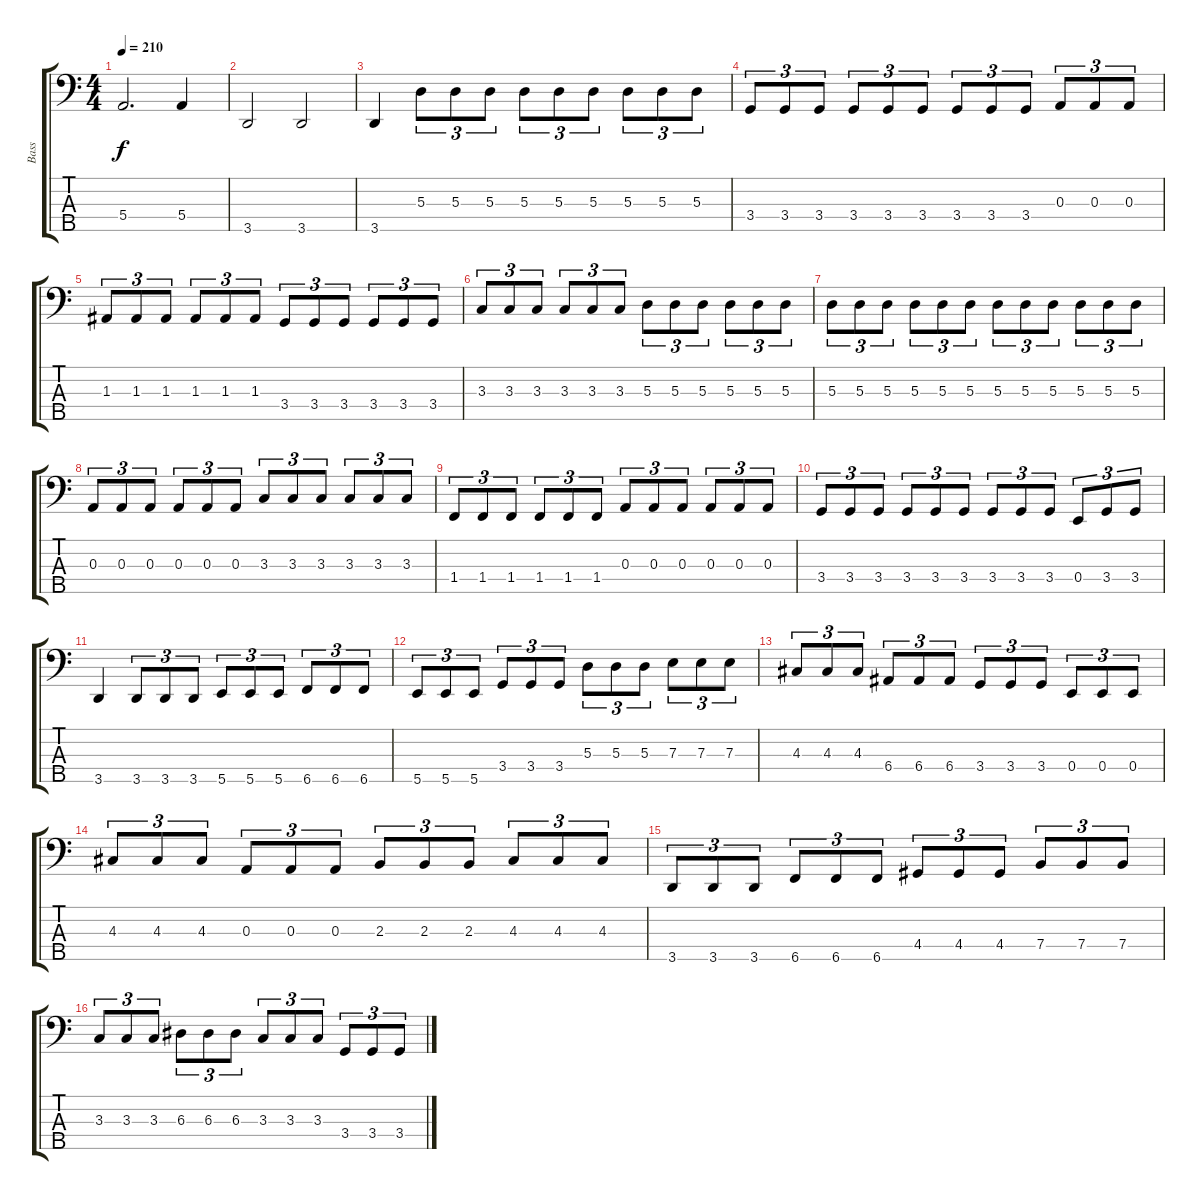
\track ("Bass" "Bass") {instrument electricbassfinger}
\staff {score tabs}
\tuning (G2 D2 A1 E1 B0) {hide}
\ts (4 4)
\tempo 210
\clef f4
\ks c
5.4.2{d dy f} 5.4.4 |
3.5.2 3.5.2 |
3.5.4 5.3.8{tu (3 2)} 5.3.8{tu (3 2)} 5.3.8{tu (3 2)} 5.3.8{tu (3 2)} 5.3.8{tu (3 2)} 5.3.8{tu (3 2)} 5.3.8{tu (3 2)} 5.3.8{tu (3 2)} 5.3.8{tu (3 2)} |
3.4.8{tu (3 2)} 3.4.8{tu (3 2)} 3.4.8{tu (3 2)} 3.4.8{tu (3 2)} 3.4.8{tu (3 2)} 3.4.8{tu (3 2)} 3.4.8{tu (3 2)} 3.4.8{tu (3 2)} 3.4.8{tu (3 2)} 0.3.8{tu (3 2)} 0.3.8{tu (3 2)} 0.3.8{tu (3 2)} |
1.3.8{tu (3 2)} 1.3.8{tu (3 2)} 1.3.8{tu (3 2)} 1.3.8{tu (3 2)} 1.3.8{tu (3 2)} 1.3.8{tu (3 2)} 3.4.8{tu (3 2)} 3.4.8{tu (3 2)} 3.4.8{tu (3 2)} 3.4.8{tu (3 2)} 3.4.8{tu (3 2)} 3.4.8{tu (3 2)} |
3.3.8{tu (3 2)} 3.3.8{tu (3 2)} 3.3.8{tu (3 2)} 3.3.8{tu (3 2)} 3.3.8{tu (3 2)} 3.3.8{tu (3 2)} 5.3.8{tu (3 2)} 5.3.8{tu (3 2)} 5.3.8{tu (3 2)} 5.3.8{tu (3 2)} 5.3.8{tu (3 2)} 5.3.8{tu (3 2)} |
5.3.8{tu (3 2)} 5.3.8{tu (3 2)} 5.3.8{tu (3 2)} 5.3.8{tu (3 2)} 5.3.8{tu (3 2)} 5.3.8{tu (3 2)} 5.3.8{tu (3 2)} 5.3.8{tu (3 2)} 5.3.8{tu (3 2)} 5.3.8{tu (3 2)} 5.3.8{tu (3 2)} 5.3.8{tu (3 2)} |
0.3.8{tu (3 2)} 0.3.8{tu (3 2)} 0.3.8{tu (3 2)} 0.3.8{tu (3 2)} 0.3.8{tu (3 2)} 0.3.8{tu (3 2)} 3.3.8{tu (3 2)} 3.3.8{tu (3 2)} 3.3.8{tu (3 2)} 3.3.8{tu (3 2)} 3.3.8{tu (3 2)} 3.3.8{tu (3 2)} |
1.4.8{tu (3 2)} 1.4.8{tu (3 2)} 1.4.8{tu (3 2)} 1.4.8{tu (3 2)} 1.4.8{tu (3 2)} 1.4.8{tu (3 2)} 0.3.8{tu (3 2)} 0.3.8{tu (3 2)} 0.3.8{tu (3 2)} 0.3.8{tu (3 2)} 0.3.8{tu (3 2)} 0.3.8{tu (3 2)} |
3.4.8{tu (3 2)} 3.4.8{tu (3 2)} 3.4.8{tu (3 2)} 3.4.8{tu (3 2)} 3.4.8{tu (3 2)} 3.4.8{tu (3 2)} 3.4.8{tu (3 2)} 3.4.8{tu (3 2)} 3.4.8{tu (3 2)} 0.4.8{tu (3 2)} 3.4.8{tu (3 2)} 3.4.8{tu (3 2)} |
3.5.4 3.5.8{tu (3 2)} 3.5.8{tu (3 2)} 3.5.8{tu (3 2)} 5.5.8{tu (3 2)} 5.5.8{tu (3 2)} 5.5.8{tu (3 2)} 6.5.8{tu (3 2)} 6.5.8{tu (3 2)} 6.5.8{tu (3 2)} |
5.5.8{tu (3 2)} 5.5.8{tu (3 2)} 5.5.8{tu (3 2)} 3.4.8{tu (3 2)} 3.4.8{tu (3 2)} 3.4.8{tu (3 2)} 5.3.8{tu (3 2)} 5.3.8{tu (3 2)} 5.3.8{tu (3 2)} 7.3.8{tu (3 2)} 7.3.8{tu (3 2)} 7.3.8{tu (3 2)} |
4.3.8{tu (3 2)} 4.3.8{tu (3 2)} 4.3.8{tu (3 2)} 6.4.8{tu (3 2)} 6.4.8{tu (3 2)} 6.4.8{tu (3 2)} 3.4.8{tu (3 2)} 3.4.8{tu (3 2)} 3.4.8{tu (3 2)} 0.4.8{tu (3 2)} 0.4.8{tu (3 2)} 0.4.8{tu (3 2)} |
4.3.8{tu (3 2)} 4.3.8{tu (3 2)} 4.3.8{tu (3 2)} 0.3.8{tu (3 2)} 0.3.8{tu (3 2)} 0.3.8{tu (3 2)} 2.3.8{tu (3 2)} 2.3.8{tu (3 2)} 2.3.8{tu (3 2)} 4.3.8{tu (3 2)} 4.3.8{tu (3 2)} 4.3.8{tu (3 2)} |
3.5.8{tu (3 2)} 3.5.8{tu (3 2)} 3.5.8{tu (3 2)} 6.5.8{tu (3 2)} 6.5.8{tu (3 2)} 6.5.8{tu (3 2)} 4.4.8{tu (3 2)} 4.4.8{tu (3 2)} 4.4.8{tu (3 2)} 7.4.8{tu (3 2)} 7.4.8{tu (3 2)} 7.4.8{tu (3 2)} |
3.3.8{tu (3 2)} 3.3.8{tu (3 2)} 3.3.8{tu (3 2)} 6.3.8{tu (3 2)} 6.3.8{tu (3 2)} 6.3.8{tu (3 2)} 3.3.8{tu (3 2)} 3.3.8{tu (3 2)} 3.3.8{tu (3 2)} 3.4.8{tu (3 2)} 3.4.8{tu (3 2)} 3.4.8{tu (3 2)}
